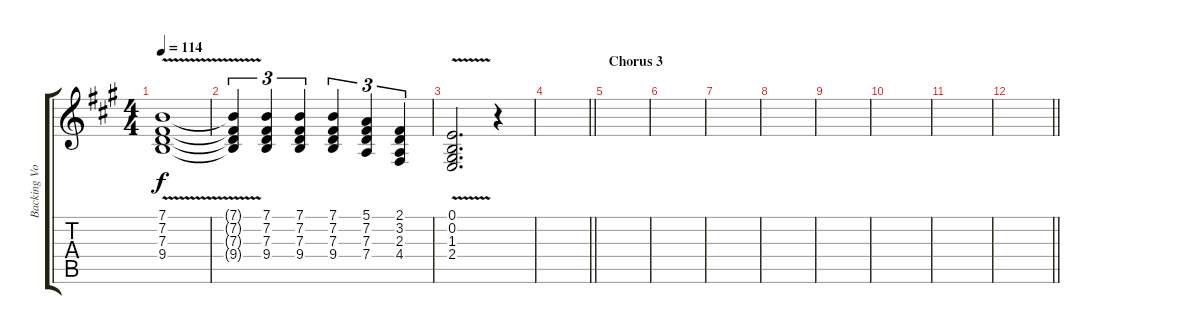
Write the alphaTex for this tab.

\track ("Backing Vocals" "Backing Vo") {instrument choiraahs}
\staff {score tabs}
\tuning (E4 B3 G3 D3 A2 E2) {hide}
\ts (4 4)
\tempo 114
\clef g2
\ks a
(7.1{v} 7.2{v} 7.3{v} 9.4{v}).1{dy f} |
(7.1{t} 7.2{t} 7.3{t} 9.4{t}).4{tu (3 2)} (7.1 7.2 7.3 9.4).4{tu (3 2)} (7.1 7.2 7.3 9.4).4{tu (3 2)} (7.1 7.2 7.3 9.4).4{tu (3 2)} (5.1 7.2 7.3 7.4).4{tu (3 2)} (2.1 3.2 2.3 4.4).4{tu (3 2)} |
(0.1{v} 0.2{v} 1.3{v} 2.4{v}).2{d} r.4 |
\barLineRight lightlight
|
\section ("" "Chorus 3")
|
|
|
|
|
|
|
\barLineRight lightlight
